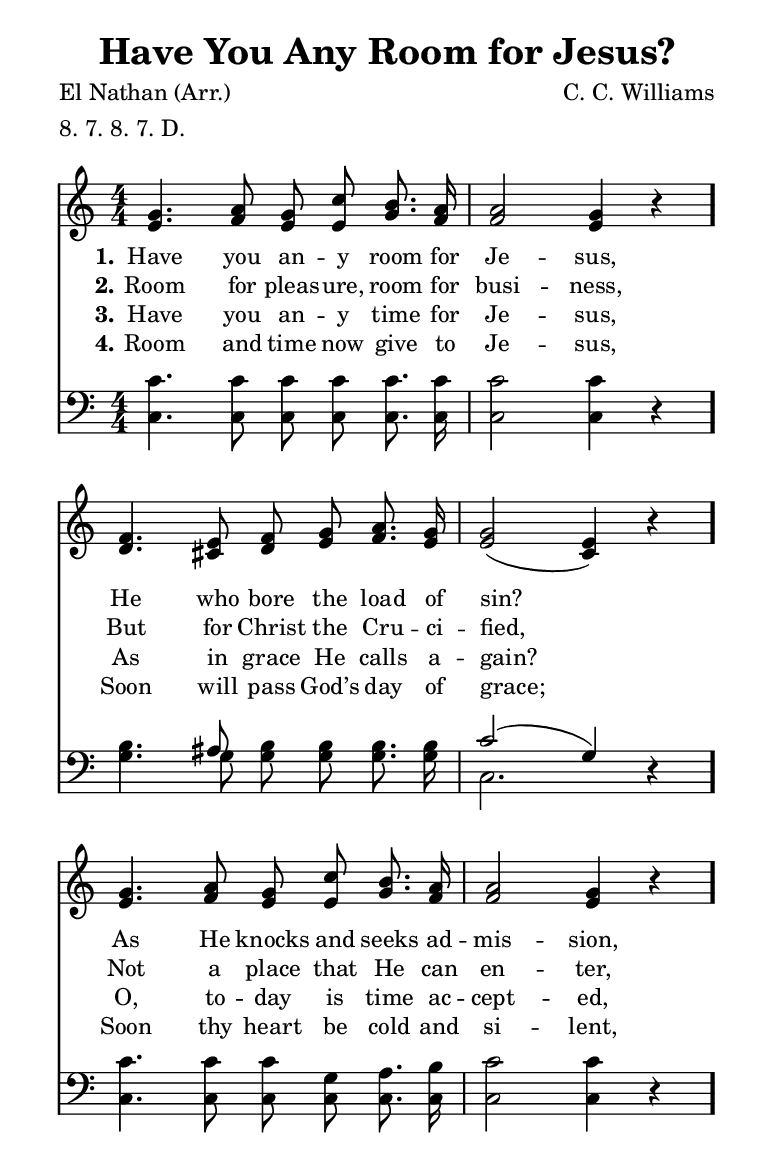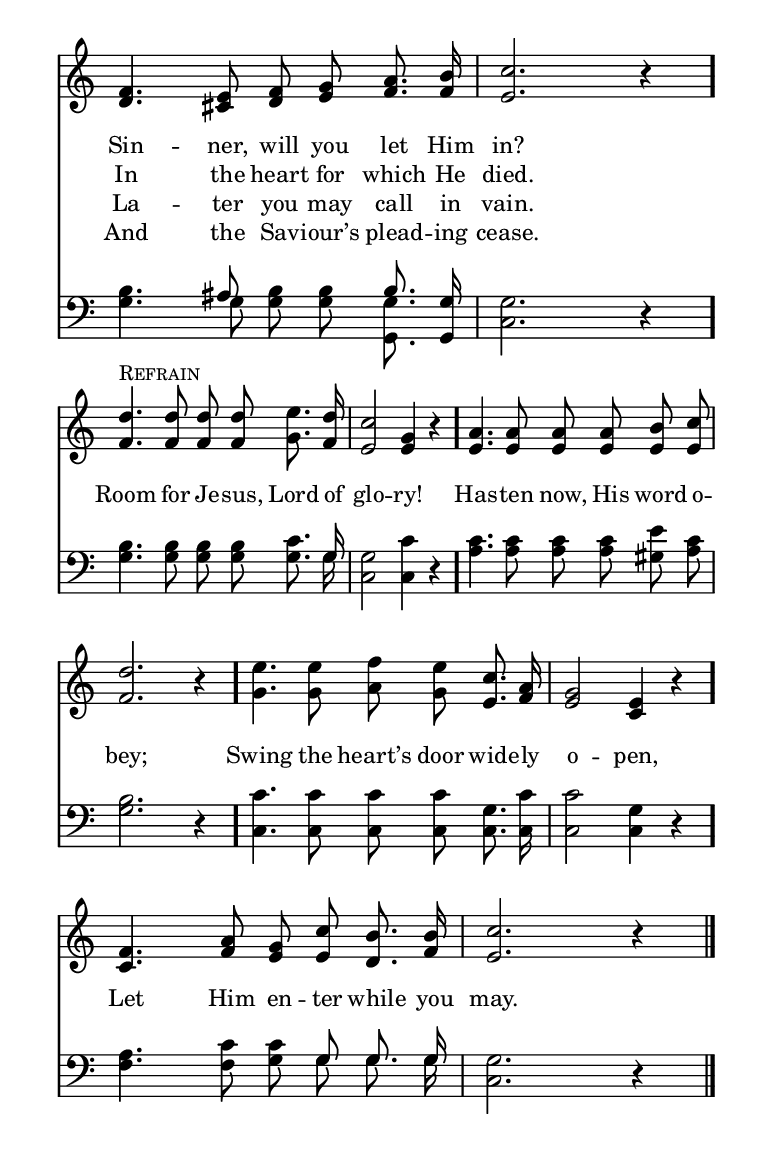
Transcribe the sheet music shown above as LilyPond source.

\include "common/global.ily"
\paper {
  \include "common/paper.ily"
}

\header{
  %gospel
  hymnnumber = "92"
  title = "Have You Any Room for Jesus?"
  tunename = ""
  meter = "8. 7. 8. 7. D."
  poet = "El Nathan (Arr.)"
  composer = "C. C. Williams"
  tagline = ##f
}

% for fermata in MIDI
ta = { \tempo 4=80 }
tb = { \tempo 4=40 }

patternAA = { c4. c8 c8 c8 c8. c16 | c2 c4 c4 }
patternAB = { c4. c8 c8 c8 c8. c16 | c2.   c4 }
patternAC = { c4. c8 c8 c8 c8  c8  | c2.   c4 }

global = {
  \include "common/overrides.ily"
  \override Staff.TimeSignature.style = #'numbered
  \time 4/4
  \override Score.MetronomeMark.transparent = ##t % hide all fermata changes too
  \ta
  \key c \major
  \autoBeamOff
}

notesSoprano = {
\global
\relative c'' {

  \changePitch \patternAA { g a g c b a | a g r }
  f4. e8 f8 g8 a8. g16 | g2( e4) r4
  g4. a8 g8 c8 b8. a16 | a2 g4 r4
  \changePitch \patternAB { f e f g a b | c r }

  << s^\markup { \small \caps "Refrain" }
  \changePitch \patternAA { d d d d e d | c g r } >>
  a4. a8 a8 a8 b8 c8 | d2. r4
  \changePitch \patternAA { e e f e c a | g e r }
  \changePitch \patternAB { f a g c b b | c r }

  \bar "|."

}
}

notesAlto = {
\global
\relative e' {

  \changePitch \patternAA { e f e e g f | f e r }
  d4. cis8 d8 e8 f8. e16 | e2( c4) r4
  e4. f8 e8 e8 g8. f16 | f2 e4 r4
  \changePitch \patternAB { d cis d e f f | e r }

  \changePitch \patternAA { f f f f g f | e e r }
  e4. e8 e8 e8 e8 e8 | f2. r4
  \changePitch \patternAA { g g a g e f | e c r }
  \changePitch \patternAB { c f e e d f | e r }

}
}

notesTenor = {
\global
\relative a {

  \changePitch \patternAA { c c c c c c | c c r }
  \changePitch \patternAA { b ais b b b b | c( g) r }
  \changePitch \patternAA { c c c g a b | c c r }
  \changePitch \patternAB { b ais b b b g | g r }

  \changePitch \patternAA { b b b b c g | g c r }
  \changePitch \patternAC { c c c c e c | b r }
  \changePitch \patternAA { c c c c g c | c g r }
  \changePitch \patternAB { a c c g g g | g r }

}
}

notesBass = {
\global
\relative f {

  \changePitch \patternAA { c c c c c c | c c r }
  \changePitch \patternAB { g' g g g g g | c, r }
  \changePitch \patternAA { c c c c c c | c c r }
  \changePitch \patternAB { g' g g g < g g, > g, c r }

  \changePitch \patternAA { g' g g g g g | c, c r }
  \changePitch \patternAC { a' a a a gis a | g r }
  \changePitch \patternAA { c, c c c c c | c c r }
  \changePitch \patternAB { f f g g g g | c, r }

}
}

Refrain = \lyricmode {

Room for Je -- sus, Lord of glo -- ry! \bar "."
Has -- ten now, His word o -- bey; \bar "."
Swing the heart’s door wide -- ly o -- pen, \bar "."
Let Him en -- ter while you may. \bar "."

}

wordsA = \lyricmode {
\set stanza = "1."

Have you an -- y room for Je -- sus, \bar "."
He who bore the load of sin? \bar "."
As He knocks and seeks ad -- mis -- sion, \bar "."
Sin -- ner, will you let Him in? \bar "."

}

wordsB = \lyricmode {
\set stanza = "2."

Room for pleas -- ure, room for busi -- ness,
But for Christ the Cru -- ci -- fied,
Not a place that He can en -- ter,
In the heart for which He died.

\Refrain

}

wordsC = \lyricmode {
\set stanza = "3."

Have you an -- y time for Je -- sus,
As in grace He calls a -- gain?
O, to -- day is time ac -- cept -- ed,
La -- ter you may call in vain.

}

wordsD = \lyricmode {
\set stanza = "4."

Room and time now give to Je -- sus,
Soon will pass God’s day of grace;
Soon thy heart be cold and si -- lent,
And the Sav -- iour’s plead -- ing cease.

}

\score {
  \context ChoirStaff <<
    \context Staff = upper <<
      \set Staff.autoBeaming = ##f
      \set ChoirStaff.systemStartDelimiter = #'SystemStartBar
      \set ChoirStaff.printPartCombineTexts = ##f
      \partcombine #'(2 . 9) \notesSoprano \notesAlto
      \context NullVoice = sopranos { \voiceOne << \notesSoprano >> }
      \context NullVoice = altos { \voiceTwo << \notesAlto >> }
      \context Lyrics = one   \lyricsto sopranos \wordsA
      \context Lyrics = two   \lyricsto sopranos \wordsB
      \context Lyrics = three \lyricsto sopranos \wordsC
      \context Lyrics = four  \lyricsto sopranos \wordsD
    >>
    \context Staff = men <<
      \set Staff.autoBeaming = ##f
      \clef bass
      \set ChoirStaff.printPartCombineTexts = ##f
      \partcombine #'(2 . 9) \notesTenor \notesBass
      \context NullVoice = tenors { \voiceOne << \notesTenor >> }
      \context NullVoice = basses { \voiceTwo << \notesBass >> }
    >>
  >>
  \layout {
    \include "common/layout.ily"
  }
  \midi{
    \include "common/midi.ily"
  }
}

\version "2.19.49"  % necessary for upgrading to future LilyPond versions.

% vi:set et ts=2 sw=2 ai nocindent syntax=lilypond:
